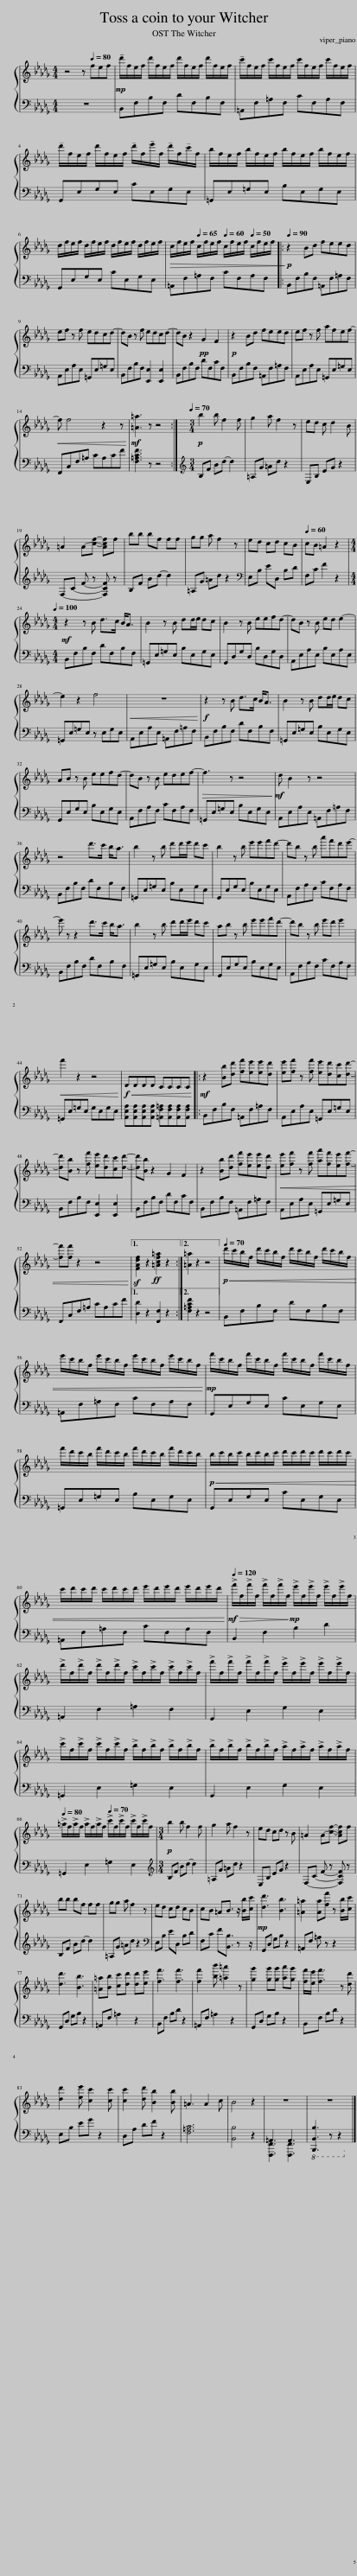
X:1
%%score { 1 | ( 2 3 ) }
L:1/8
M:4/4
I:linebreak $
K:Db
V:1 treble
V:2 bass
V:3 bass
V:1
 z4 z[Q:1/4=80] fef |!mp! !tenuto!d'/f/e/f/ d'/f/e/f/ d'/f/e/f/ d'/f/e/f/ | !tenuto!c'/f/e/f/ c'/f/e/f/ c'/f/e/f/ c'/f/e/f/ |$ !tenuto!d'/f/e/f/ d'/f/e/f/ !tenuto!d'/f/!tenuto!e'/f/ !tenuto!d'/f/!tenuto!c'/f/ | b/f/e/f/ b/f/e/f/ b/f/e/f/ b/f/e/f/ |$ %5
 d/f/e/f/ d/f/e/f/ d/f/e/f/ d/f/e/f/ |!>(! c/f/e/f/[Q:1/4=65] c/f/e/f/[Q:1/4=60] c/f/e/f/[Q:1/4=50] c/f/e/f/!>)! |:[Q:1/4=90]!p! z2 Bd feed |$ ef z f edcd- | dB z f edcd- | %10
 dB z2!pp! G2 F2 |!p! z2 Bd feed | ef z f afef- |$!<(! f f4 z2 z!<)! |!mf! [=A=a]3 z z4 :| %15
[M:3/4][Q:1/4=70]!p! b2 b f2 f | g2 a f2 z | ed c d2 B |$ =A2 A-[cf]- [Acf]f | bb bf ff | %20
 gg a f2 z | ed cd cB |[Q:1/4=60] cB =A2 z2 |$[M:4/4][Q:1/4=100]!mf! z2 z B d>c B<A | B2 z B dd/e/ dc | %25
 B2 z B eefd- | dB z B ed e2- |$ e2 z2 f4 |!<(! z8!<)! |!f! z2 z B d>c B<A | %30
 B2 z B dd/e/ dc |$ AB z B eefd- | dB z B edef- |!>(! f3 z z4!>)! |!mf! d B2 z z4 |$ %35
 z4 d'>c' b<a | b2 z b d'd'/e'/ d'c' | b2 z b e'e'f'd'- | d'b z b a'f'd'e'- |$ e' z z2 d'>c' b<a | %40
 b2 z b d'd'/e'/ d'c' | ab z b e'e'f'd'- | d'b z b e'd' e'2 |$!<(! f'2 z2 z4!<)! |!f!!<(! DDDD CCCC!<)! |: %45
!mf! z2 [Bb][dd'] [ff'][ee'][ee'][dd'] | [ee'][ff'] z [ff'] [ee'][dd'][cc'][dd']- |$ [dd'][Bb] z [ff'] [ee'][dd'][cc'][dd']- | [dd'][Bb] z2 G2 F2 | z2 [Bb][dd'] [ff'][ee'][ee'][dd'] | %50
!<(! [ee'][ff'] z [ff'] [aa'][ff'][ee'][ff']- |$ [ff'][ff'] z2 z4!<)! |1 [FAdf]2 z2!ff! [=Acf=a]2 z2 :|2 [=A=a]2 z2 z4 ||[Q:1/4=70]!p!!<(! d'/c'/b/f/ d'/c'/b/f/ d'/c'/b/f/ d'/c'/b/f/ |$ %55
 e'/c'/b/f/ e'/c'/b/f/ e'/c'/b/f/ e'/c'/b/f/!<)! |!mp! f'/c'/b/f/ f'/c'/b/f/ f'/c'/b/f/ f'/c'/b/f/ |$ f'/d'/c'/b/ f'/d'/c'/b/ f'/d'/c'/b/ f'/d'/c'/b/ |!p!!<(! b/c'/b/c'/ b/c'/b/c'/ d'/c'/d'/c'/ d'/c'/d'/c'/ |$ c'/d'/c'/d'/ c'/d'/c'/d'/ e'/d'/e'/d'/ e'/d'/e'/d'/!<)! | %60
[Q:1/4=120]!mf!!>(! !>!f'/f/!>!f'/f/ !>!f'/f/!>!f'/f/!>)!!mp! !>!e'/f/!>!e'/f/ !>!e'/f/!>!e'/f/ |$ !>!d'/f/!>!d'/f/ !>!d'/f/!>!d'/f/ !>!c'/f/!>!c'/f/ !>!c'/f/!>!c'/f/ | !>!f'/f/!>!f'/f/ !>!f'/f/!>!f'/f/ !>!e'/f/!>!e'/f/ !>!e'/f/!>!e'/f/ |$ !>!c'/f/!>!c'/f/ !>!c'/f/!>!c'/f/ !>!b/f/!>!b/f/ !>!b/f/!>!b/f/ | !>!b/f/!>!b/f/ !>!b/f/!>!b/f/ !>!a/f/!>!a/f/ !>!a/f/!>!a/f/ |$ %65
[Q:1/4=80] !>!=a/f/!>!a/f/ !>!a/f/!>!a/f/[Q:1/4=70] !>!c'/f/!>!c'/f/ !>!c'/f/!>!c'/f/ |[M:3/4]!p! b2 b f2 f | g2 a f2 z | ed cd z B | =A2 A-[cf]- [Acf]f |$ %70
 bb bf ff | gg a f2 z | ed cd cB | cB =AB3/2 z/ [Bb]/[cc']/ |!mp! [dd']3 [Bb]3 | %75
 [=A=a]2 [Aa][ff'] z [Bb]/[cc']/ |$ [dd']3 [Bb]3 | [=A=a][Bb] [cc'][dd'] [dd'][ee'] | [ff']3 [ff']3 | [ff']2 [bb'] [=a=a']2 z | %80
 [gg']2 [gg'][gg'] [aa'][gg'] | [ff']/[ee']/ [ff']3 z [dd'] |$ [dd']2 [ee'] [cc']2 [cc'] | [cc']2 [dd'] [Bb]2 [Bb] | =A3 A2 c | %85
 B4 z2 | z6 | z6 |] %88
V:2
 z8 | B,,F,B,F, DF,B,F, | =A,,F,=A,F, CF,A,F, |$ G,,E,G,E, CE,G,E, | =G,,E,=G,E, B,E,G,E, |$ %5
 G,,E,G,E, CE,G,E, | =A,,F,=A,F, CF,A,F, |: B,,F,B,F, =A,,F,=A,F, |$ A,,E,A,E, =G,,E,=G,E, | B,,F,B,F, [E,,E,]2 [E,,E,]2 | %10
 B,,F,B,F, DF,CF, | B,,F,B,F, =A,,F,=A,F, | A,,E,A,E, =G,,E,=G,E, |$ F,,C,F,=A, CA,CF | [F,=A,CF]3 z z4 :| %15
[M:3/4][K:treble] B,F Bd- d2 | =A,G =Ad z2 | E,B, EG z2 |$ F,-C- F- z [F,CF] z | B,F Bd- d2 | %20
 =A,G =Ad z2 |[K:bass] E,B, ED, B,D | F,C F2 z2 |$[M:4/4] B,,F,B,F, DF,B,F, | =G,,E,=G,E, B,E,G,E, | %25
 G,,D,G,D, B,D,G,D, | A,,E,A,E, B,E,A,E, |$ =G,,E,=G,E, z E,G,E, | A,,E,A,E, =A,,F,=A,F, | B,,F,B,F, DF,B,F, | %30
 =G,,E,=G,E, B,E,G,E, |$ G,,E,G,E, B,E,G,E, | A,,F,A,F, CF,A,F, | =G,,E,=G,E, B,E,G,E, | A,,E,A,E, =A,,F,=A,F, |$ %35
 B,,F,B,F, DF,B,F, | =G,,E,=G,E, B,E,G,E, | G,,E,G,E, B,E,G,E, | A,,F,A,F, CF,A,F, |$ B,,F,B,F, DF,B,F, | %40
 =G,,E,=G,E, B,E,G,E, | G,,E,G,E, B,E,G,E, | A,,F,A,F, CF,A,F, |$ =G,,E,=G,E, G,E,G,E, | [A,,E,A,][A,,E,A,][A,,E,A,][A,,E,A,] [=A,,F,=A,][A,,F,A,][A,,F,A,][A,,F,A,] |: %45
 B,,F,B,F, =A,,F,=A,F, | A,,E,A,E, =G,,E,=G,E, |$ B,,F,B,F, [E,,E,]2 [E,,E,]2 | B,,F,B,F, DF,CF, | B,,F,B,F, =A,,F,=A,F, | %50
 A,,E,A,E, =G,,E,=G,E, |$ F,,C,F,=A, CA,CF |1 [D,D]2 z2 [F,,F,]2 z2 :|2 [F,=A,CF]2 z2 z4 || B,,F,B,F, DF,B,F, |$ %55
 =A,,F,=A,F, CF,A,F, | G,,E,G,E, CE,G,E, |$ =G,,E,=G,E, B,E,G,E, | G,,E,G,E, CE,G,E, |$ =A,,F,=A,F, CF,A,F, | %60
 B,,2 F,2 B,2 D2 |$ =A,,2 F,2 =A,2 F,2 | G,,2 E,2 G,2 E,2 |$ =G,,2 E,2 =G,2 E,2 | G,,2 E,2 G,2 E,2 |$ %65
 =G,,2 E,2 =G,2 E,2 |[M:3/4][K:treble] B,F Bd- d2 | =A,G =Ad z2 | E,B, EG z2 | F,-C- F- z [F,CF] z |$ %70
 B,F Bd- d2 | =A,G =Ad z2 |[K:bass] E,B, ED, B,D | F,C F[B,,B,]3/2 z z/ | G,,D, G,B, z2 | %75
 =A,,F, =A, z z2 |$ G,,D, G,B, z2 | =A,,F, =A,2 z2 | B,,F, B,D z2 | =A,,F, =A,2 z2 | %80
 G,,D, G,B, z2 | B,,F, B,D z2 |$ E,B, EG z2 | D,A, DF z2 | [F,=A,C]6 | %85
 [B,,B,]4 z2 | [F,,,F,,]3 [F,,,F,,]3 |!8vb(! [B,,,,B,,,B,,]3 z z2!8vb)! |] %88
V:3
 x8 | x8 | x8 |$ x8 | x8 |$ %5
 x8 | x8 |: x8 |$ x8 | x8 | %10
 x8 | x8 | x8 |$ x8 | x8 :| %15
[M:3/4][K:treble] x6 | x6 | x6 |$ x6 | x6 | %20
 x6 |[K:bass] x6 | x6 |$[M:4/4] x8 | x8 | %25
 x8 | x8 |$ x8 | x8 | x8 | %30
 x8 |$ x8 | x8 | x8 | x8 |$ %35
 x8 | x8 | x8 | x8 |$ x8 | %40
 x8 | x8 | x8 |$ x8 | x8 |: %45
 x8 | x8 |$ x8 | x8 | x8 | %50
 x8 |$ x8 |1 x8 :|2 x8 || x8 |$ %55
 x8 | x8 |$ x8 | x8 |$ x8 | %60
 x8 |$ x8 | x8 |$ x8 | x8 |$ %65
 x8 |[M:3/4][K:treble] x6 | x6 | x6 | x6 |$ %70
 x6 | x6 |[K:bass] x6 | x6 | x6 | %75
 x6 |$ x6 | x6 | x6 | x6 | %80
 x6 | x6 |$ x6 | x6 | x6 | %85
 x6 | =A,,3 A,,3 |!8vb(! x6!8vb)! |] %88
